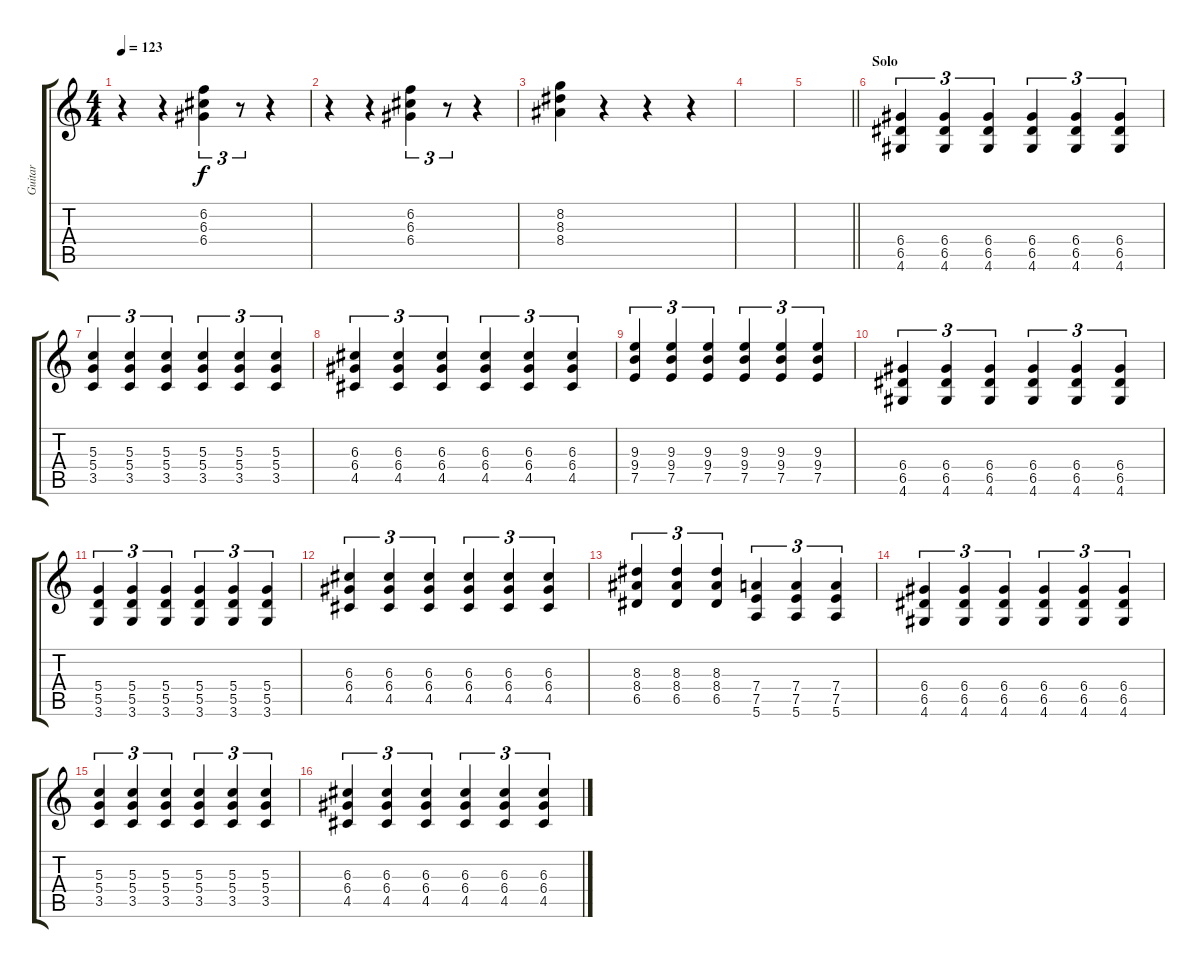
\track ("Guitar" "Guitar") {instrument distortionguitar}
\staff {score tabs}
\tuning (E4 B3 G3 D3 A2 E2) {hide}
\ts (4 4)
\tempo 123
\clef g2
\ks c
r.4{dy f} r.4 (6.2 6.3 6.4).4{tu (3 2)} r.8{tu (3 2)} r.4 |
r.4 r.4 (6.2 6.3 6.4).4{tu (3 2)} r.8{tu (3 2)} r.4 |
(8.2 8.3 8.4).4 r.4 r.4 r.4 |
|
\barLineRight lightlight
|
\section ("" "Solo")
(6.4 6.5 4.6).4{tu (3 2)} (6.4 6.5 4.6).4{tu (3 2)} (6.4 6.5 4.6).4{tu (3 2)} (6.4 6.5 4.6).4{tu (3 2)} (6.4 6.5 4.6).4{tu (3 2)} (6.4 6.5 4.6).4{tu (3 2)} |
(5.3 5.4 3.5).4{tu (3 2)} (5.3 5.4 3.5).4{tu (3 2)} (5.3 5.4 3.5).4{tu (3 2)} (5.3 5.4 3.5).4{tu (3 2)} (5.3 5.4 3.5).4{tu (3 2)} (5.3 5.4 3.5).4{tu (3 2)} |
(6.3 6.4 4.5).4{tu (3 2)} (6.3 6.4 4.5).4{tu (3 2)} (6.3 6.4 4.5).4{tu (3 2)} (6.3 6.4 4.5).4{tu (3 2)} (6.3 6.4 4.5).4{tu (3 2)} (6.3 6.4 4.5).4{tu (3 2)} |
(9.3 9.4 7.5).4{tu (3 2)} (9.3 9.4 7.5).4{tu (3 2)} (9.3 9.4 7.5).4{tu (3 2)} (9.3 9.4 7.5).4{tu (3 2)} (9.3 9.4 7.5).4{tu (3 2)} (9.3 9.4 7.5).4{tu (3 2)} |
(6.4 6.5 4.6).4{tu (3 2)} (6.4 6.5 4.6).4{tu (3 2)} (6.4 6.5 4.6).4{tu (3 2)} (6.4 6.5 4.6).4{tu (3 2)} (6.4 6.5 4.6).4{tu (3 2)} (6.4 6.5 4.6).4{tu (3 2)} |
(5.4 5.5 3.6).4{tu (3 2)} (5.4 5.5 3.6).4{tu (3 2)} (5.4 5.5 3.6).4{tu (3 2)} (5.4 5.5 3.6).4{tu (3 2)} (5.4 5.5 3.6).4{tu (3 2)} (5.4 5.5 3.6).4{tu (3 2)} |
(6.3 6.4 4.5).4{tu (3 2)} (6.3 6.4 4.5).4{tu (3 2)} (6.3 6.4 4.5).4{tu (3 2)} (6.3 6.4 4.5).4{tu (3 2)} (6.3 6.4 4.5).4{tu (3 2)} (6.3 6.4 4.5).4{tu (3 2)} |
(8.3 8.4 6.5).4{tu (3 2)} (8.3 8.4 6.5).4{tu (3 2)} (8.3 8.4 6.5).4{tu (3 2)} (7.4 7.5 5.6).4{tu (3 2)} (7.4 7.5 5.6).4{tu (3 2)} (7.4 7.5 5.6).4{tu (3 2)} |
(6.4 6.5 4.6).4{tu (3 2)} (6.4 6.5 4.6).4{tu (3 2)} (6.4 6.5 4.6).4{tu (3 2)} (6.4 6.5 4.6).4{tu (3 2)} (6.4 6.5 4.6).4{tu (3 2)} (6.4 6.5 4.6).4{tu (3 2)} |
(5.3 5.4 3.5).4{tu (3 2)} (5.3 5.4 3.5).4{tu (3 2)} (5.3 5.4 3.5).4{tu (3 2)} (5.3 5.4 3.5).4{tu (3 2)} (5.3 5.4 3.5).4{tu (3 2)} (5.3 5.4 3.5).4{tu (3 2)} |
(6.3 6.4 4.5).4{tu (3 2)} (6.3 6.4 4.5).4{tu (3 2)} (6.3 6.4 4.5).4{tu (3 2)} (6.3 6.4 4.5).4{tu (3 2)} (6.3 6.4 4.5).4{tu (3 2)} (6.3 6.4 4.5).4{tu (3 2)}
